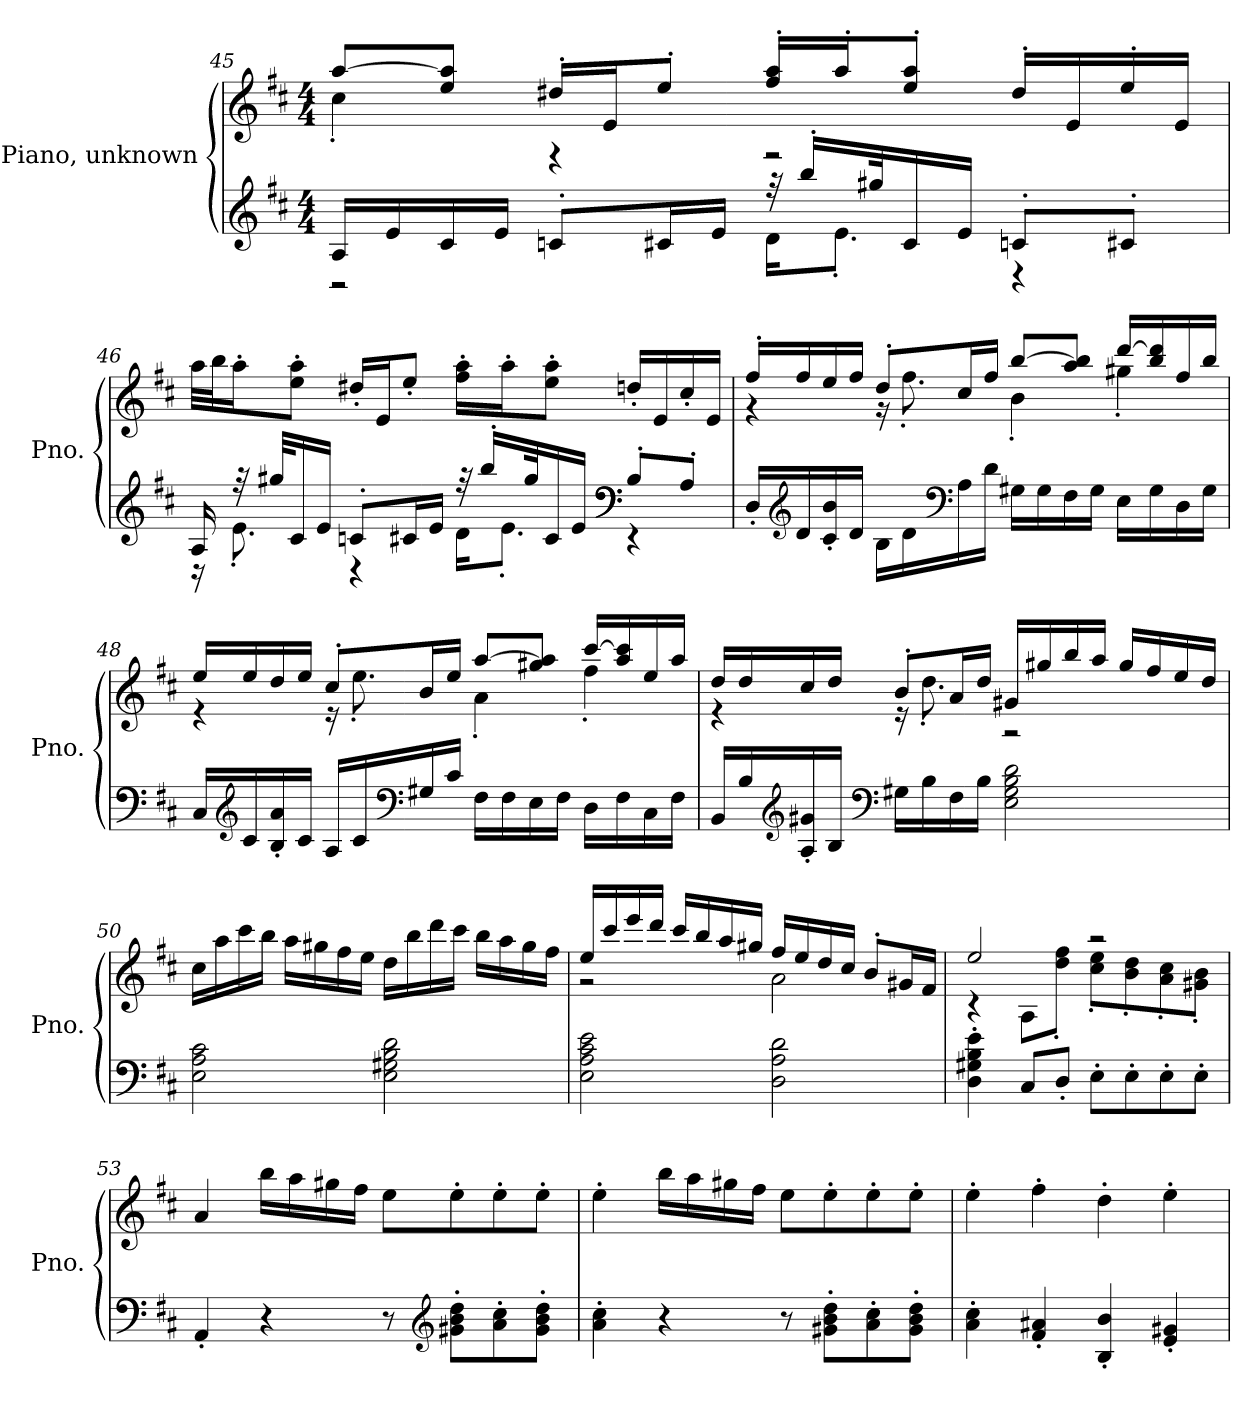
**kern	**kern
*part1	*part1
*staff2	*staff1
*I"Piano, unknown	*
*I'Pno.	*
!!LO:LB:g=z
*clefG2	*clefG2
*k[f#c#]	*k[f#c#]
*M4/4	*M4/4
=45	=45
*^	*^
16A/LL	2r	[8aa/L	4cc#'\
16e/	.	.	.
16c#/	.	8ee/ 8aa/]J	.
16e/JJ	.	.	.
8cn'/L	.	16dd#X'/LL	4r
.	.	16e/J	.
16c#X/L	.	8ee'/J	.
16e/JJ	.	.	.
32r	16d\KL	16ff#/' 16aa/'LL	2r
16bb'/LL	.	.	.
.	8.e'\J	16aa'/J	.
32gg#X/K	.	.	.
16c#/	.	8ee/' 8aa/'J	.
16e/JJ	.	.	.
8cn'/L	4r	16dd#'/LL	.
.	.	16e/	.
8c#X'/J	.	16ee'/	.
.	.	16e/JJ	.
*	*	*v	*v
=46	=46	=46
16A/	16r	32aa\LLL
.	.	32bb\J
32r	8.e'\	16aa'\J
32gg#X/KLL	.	.
16c#/	.	8ee\' 8aa\'J
16e/JJ	.	.
8cn'/L	4r	16dd#X'/LL
.	.	16e/J
16c#X/L	.	8ee'/J
16e/JJ	.	.
32r	16d\KL	16ff#\' 16aa\'LL
16bb'/LL	.	.
.	8.e'\J	16aa'\J
32gg#/K	.	.
16c#/	.	8ee\' 8aa\'J
16e/JJ	.	.
*clefF4	*	*
8B'/L	4r	16ddn'/LL
.	.	16e/
8A'/J	.	16cc#'/
.	.	16e/JJ
*v	*v	*
!!LO:LB:g=z
=47	=47
*	*^
16D'/LL	16ff#'/LL	4r
*clefG2	*	*
16d/	16ff#/	.
16c#/' 16b/'	16ee/	.
16d/JJ	16ff#/JJ	.
16B\LL	8dd'/L	16r
16d\	.	8.ff#'\
*clefF4	*	*
16A\	16cc#/L	.
16d\JJ	16ff#/JJ	.
16G#X\LL	[8bb/L	4b'\
16G#\	.	.
16F#\	8aa/ 8bb/]J	.
16G#\JJ	.	.
16E\LL	[16ddd/LL	4gg#X'\
16G#\	16bb/ 16ddd/]	.
16D\	16ff#/	.
16G#\JJ	16bb/JJ	.
=48	=48	=48
16C#/LL	16ee/LL	4r
*clefG2	*	*
16c#/	16ee/	.
16B/' 16a/'	16dd/	.
16c#/JJ	16ee/JJ	.
16A/LL	8cc#'/L	16r
16c#/	.	8.ee'\
*clefF4	*	*
16G#X/	16b/L	.
16c#/JJ	16ee/JJ	.
16F#\LL	[8aa/L	4a'\
16F#\	.	.
16E\	8gg#X/ 8aa/]J	.
16F#\JJ	.	.
16D\LL	[16ccc#/LL	4ff#'\
16F#\	16aa/ 16ccc#/]	.
16C#\	16ee/	.
16F#\JJ	16aa/JJ	.
!!LO:LB:g=z	!!
=49	=49	=49
16BB/LL	16dd/LL	4r
16B/	16dd/	.
*clefG2	*	*
16A/' 16g#X/'	16cc#/	.
16B/JJ	16dd/JJ	.
*clefF4	*	*
16G#X\LL	8b'/L	16r
16B\	.	8.dd'\
16F#\	16a/L	.
16B\JJ	16dd/JJ	.
2E\ 2G#\ 2B\ 2d\	16g#X/LL	2r
.	16gg#X/	.
.	16bb/	.
.	16aa/JJ	.
.	16gg#/LL	.
.	16ff#/	.
.	16ee/	.
.	16dd/JJ	.
*	*v	*v
=50	=50
2E\ 2A\ 2c#\	16cc#\LL
.	16aa\
.	16ccc#\
.	16bb\JJ
.	16aa\LL
.	16gg#X\
.	16ff#\
.	16ee\JJ
2E\ 2G#X\ 2B\ 2d\	16dd\LL
.	16bb\
.	16ddd\
.	16ccc#\JJ
.	16bb\LL
.	16aa\
.	16gg#\
.	16ff#\JJ
!!LO:LB:g=z
=51	=51
*	*^
2E\ 2A\ 2c#\ 2e\	16ee/LL	2r
.	16ccc#/	.
.	16eee/	.
.	16ddd/JJ	.
.	16ccc#/LL	.
.	16bb/	.
.	16aa/	.
.	16gg#X/JJ	.
2D\ 2A\ 2d\	16ff#/LL	2a\
.	16ee/	.
.	16dd/	.
.	16cc#/JJ	.
.	8b'/L	.
.	16g#X/L	.
.	16f#/JJ	.
=52	=52	=52
4D\' 4G#X\' 4B\' 4e\'	2ee/	4r
8C#/L	.	8A\L
8D'/J	.	8dd\' 8ff#\'J
8E'\L	2r	8cc#\' 8ee\'L
8E'\	.	8b\' 8dd\'
8E'\	.	8a\' 8cc#\'
8E'\J	.	8g#X\' 8b\'J
*	*v	*v
=53	=53
4AA'/	4a/
4r	16bb\LL
.	16aa\
.	16gg#X\
.	16ff#\JJ
8r	8ee\L
*clefG2	*
8g#X\' 8b\' 8dd\'L	8ee'\
8a\' 8cc#\'	8ee'\
8g#\' 8b\' 8dd\'J	8ee'\J
!!LO:PB:g=z
=54	=54
4a\' 4cc#\'	4ee'\
4r	16bb\LL
.	16aa\
.	16gg#X\
.	16ff#\JJ
8r	8ee\L
8g#X\' 8b\' 8dd\'L	8ee'\
8a\' 8cc#\'	8ee'\
8g#\' 8b\' 8dd\'J	8ee'\J
=55	=55
4a\' 4cc#\'	4ee'\
4f#/' 4a#X/'	4ff#'\
4B/' 4b/'	4dd'\
4e/' 4g#X/'	4ee'\
=	=
*-	*-
